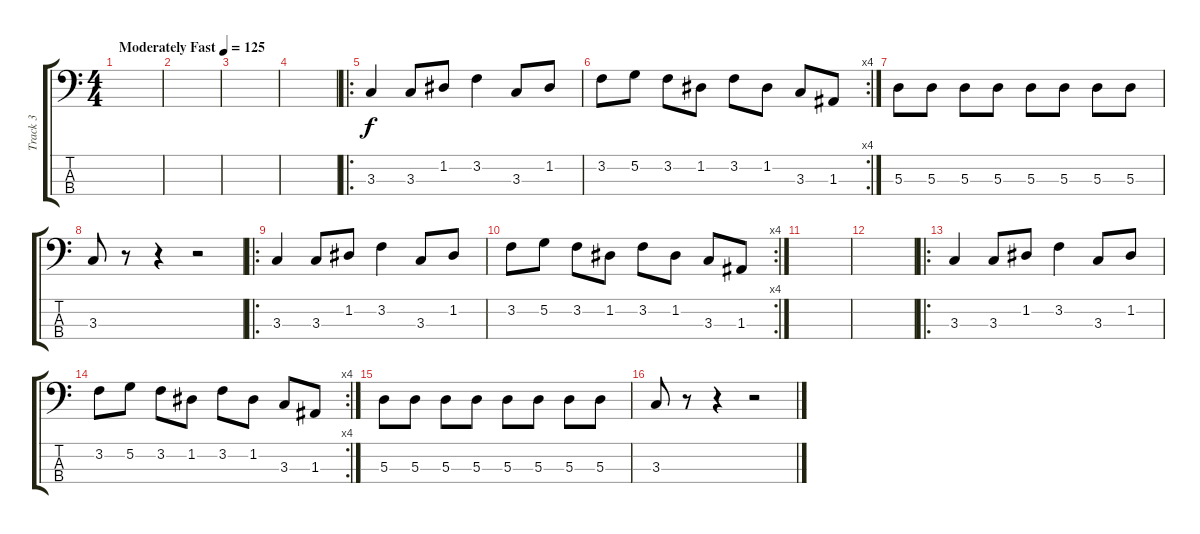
\track ("Track 3" "Track 3") {instrument electricbassfinger}
\staff {score tabs}
\tuning (G2 D2 A1 E1) {hide}
\ts (4 4)
\tempo (125 "Moderately Fast")
\clef f4
\ks c
|
|
|
|
\ro
3.3.4 3.3.8 1.2.8 3.2.4 3.3.8 1.2.8 |
\rc 4
3.2.8 5.2.8 3.2.8 1.2.8 3.2.8 1.2.8 3.3.8 1.3.8 |
5.3.8 5.3.8 5.3.8 5.3.8 5.3.8 5.3.8 5.3.8 5.3.8 |
3.3.8 r.8 r.4 r.2 |
\ro
3.3.4 3.3.8 1.2.8 3.2.4 3.3.8 1.2.8 |
\rc 4
3.2.8 5.2.8 3.2.8 1.2.8 3.2.8 1.2.8 3.3.8 1.3.8 |
|
|
\ro
3.3.4 3.3.8 1.2.8 3.2.4 3.3.8 1.2.8 |
\rc 4
3.2.8 5.2.8 3.2.8 1.2.8 3.2.8 1.2.8 3.3.8 1.3.8 |
5.3.8 5.3.8 5.3.8 5.3.8 5.3.8 5.3.8 5.3.8 5.3.8 |
3.3.8 r.8 r.4 r.2
